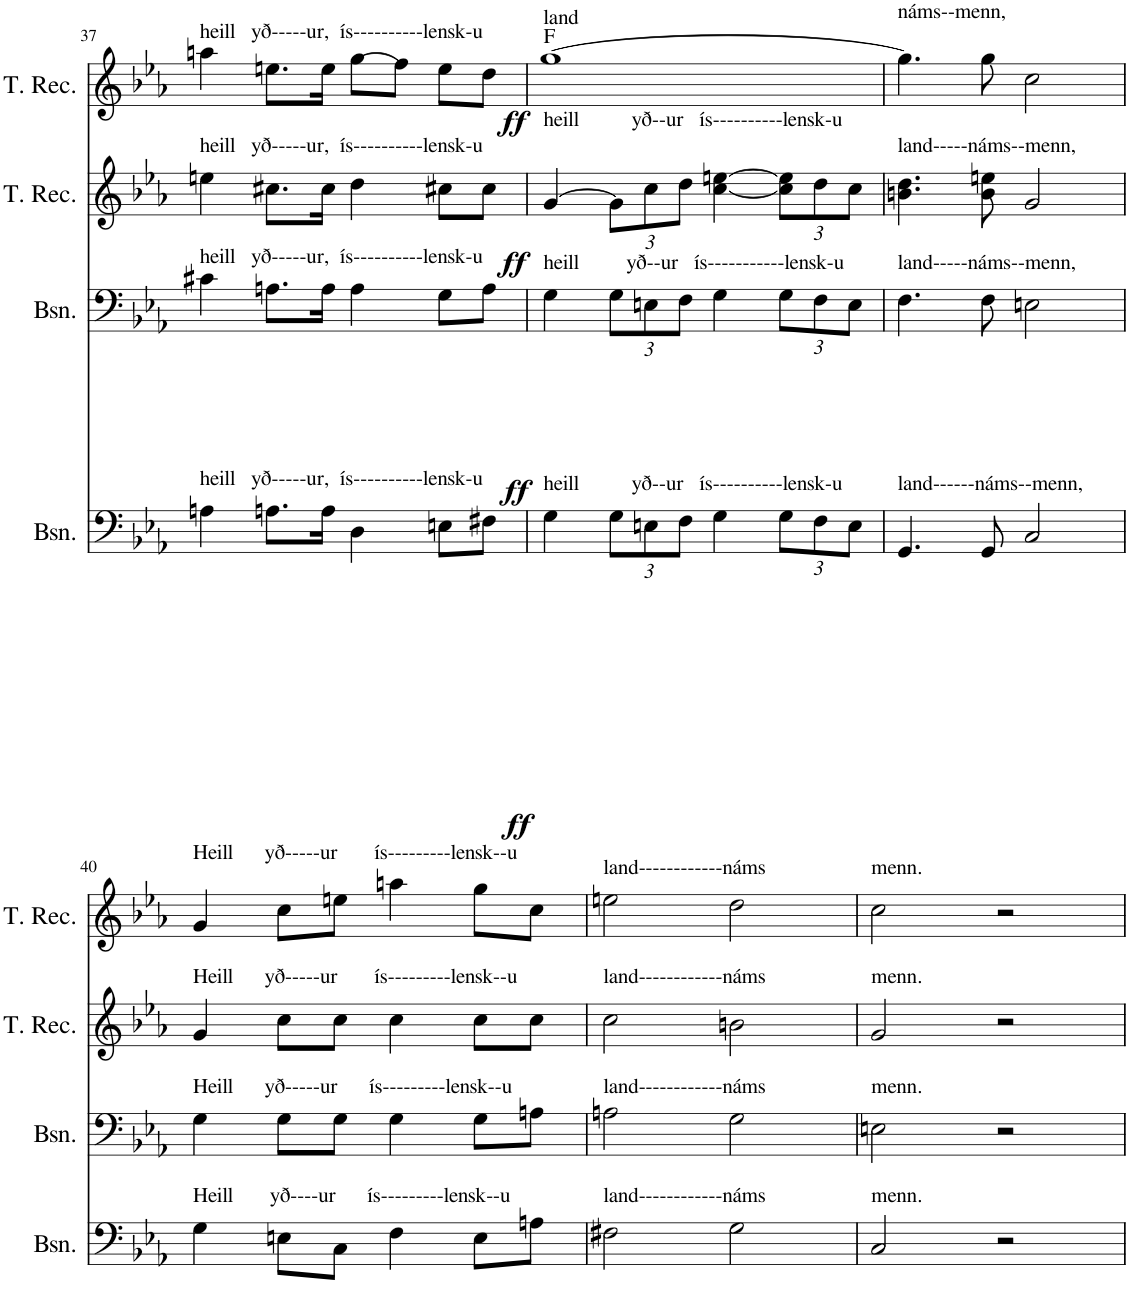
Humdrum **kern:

**kern	**dynam	**kern	**dynam	**kern	**dynam	**kern	**dynam
*part4	*part4	*part3	*part3	*part2	*part2	*part1	*part1
*staff4	*staff4	*staff3	*staff3	*staff2	*staff2	*staff1	*staff1
*I"Bassoon	*	*I"Bassoon	*	*I"Tenor Recorder	*	*I"Tenor Recorder	*
*I'Bsn.	*	*I'Bsn.	*	*I'T. Rec.	*	*I'T. Rec.	*
!!LO:PB:g=z
*clefF4	*	*clefF4	*	*clefG2	*	*clefG2	*
*k[b-e-a-]	*	*k[b-e-a-]	*	*k[b-e-a-]	*	*k[b-e-a-]	*
*M4/4	*	*M4/4	*	*M4/4	*	*M4/4	*
=37	=37	=37	=37	=37	=37	=37	=37
!	!	!	!	!	!	!LO:TX:a:t=heill   yð-----ur,  ís----------lensk-u	!
!	!	!	!	!LO:TX:a:t=heill   yð-----ur,  ís----------lensk-u	!	!	!
!	!	!LO:TX:a:t=heill   yð-----ur,  ís----------lensk-u	!	!	!	!	!
!LO:TX:a:t=heill   yð-----ur,  ís----------lensk-u	!	!	!	!	!	!	!
4An\	.	4c#X\	.	4een\	.	4aan\	.
8.An\L	.	8.An\L	.	8.cc#X\L	.	8.een\L	.
16A\Jk	.	16A\Jk	.	16cc#\Jk	.	16ee\Jk	.
4D\	.	4A\	.	4dd\	.	(8gg\L	.
.	.	.	.	.	.	8ff\J)	.
8En\L	.	8G\L	.	8cc#X\L	.	8ee\L	.
8F#X\J	.	8A\J	.	8cc#\J	.	8dd\J	.
=38	=38	=38	=38	=38	=38	=38	=38
!	!	!	!	!	!	!LO:TX:a:t=F	!
!	!	!	!	!	!	!LO:TX:a:t=land	!
!	!	!	!	!LO:TX:a:t=heill          yð--ur   ís----------lensk-u	!	!	!
!	!	!LO:TX:a:t=heill         yð--ur   ís-----------lensk-u	!	!	!	!	!
!LO:TX:a:t=heill          yð--ur   ís----------lensk-u	!	!	!	!	!	!	!
!	!LO:DY:b	!	!LO:DY:b	!	!LO:DY:b	!	!LO:DY:b
4G\	ff	4G\	ff	[4g/	ff	[1gg	ff
*Xbrackettup	*	*Xbrackettup	*	*Xbrackettup	*	*	*
12G\L	.	12G\L	.	12g\L]	.	.	.
12En\	.	12En\	.	12cc\	.	.	.
12F\J	.	12F\J	.	12dd\J	.	.	.
4G\	.	4G\	.	[4cc\ [4een\	.	.	.
12G\L	.	12G\L	.	12cc\] 12ee\]L	.	.	.
12F\	.	12F\	.	12dd\	.	.	.
12E\J	.	12E\J	.	12cc\J	.	.	.
=39	=39	=39	=39	=39	=39	=39	=39
!	!	!	!	!	!	!LO:TX:a:t=náms--menn,	!
!	!	!	!	!LO:TX:a:t=land-----náms--menn,	!	!	!
!	!	!LO:TX:a:t=land-----náms--menn,	!	!	!	!	!
!LO:TX:a:t=land------náms--menn,	!	!	!	!	!	!	!
4.GG/	.	4.F\	.	4.bn\ 4.dd\	.	4.gg\]	.
8GG/	.	8F\	.	8b\ 8een\	.	8gg\	.
2C/	.	2En\	.	2g/	.	2cc\	.
!!LO:LB:g=z
=40	=40	=40	=40	=40	=40	=40	=40
!	!	!	!	!	!	!LO:TX:a:t=Heill      yð-----ur       ís---------lensk--u	!
!	!	!	!	!LO:TX:a:t=Heill      yð-----ur       ís---------lensk--u	!	!	!
!	!	!LO:TX:a:t=Heill      yð-----ur      ís---------lensk--u	!	!	!	!	!
!LO:TX:a:t=Heill       yð----ur      ís---------lensk--u	!	!	!	!	!	!	!
4G\	.	4G\	.	4g/	.	4g/	.
8En\L	.	8G\L	.	8cc\L	.	8cc\L	.
8C\J	.	8G\J	.	8cc\J	.	8een\J	.
4F\	.	4G\	.	4cc\	.	4aan\	.
8E\L	.	8G\L	.	8cc\L	.	8gg\L	.
8An\J	.	8An\J	.	8cc\J	.	8cc\J	.
=41	=41	=41	=41	=41	=41	=41	=41
!	!	!	!	!	!	!LO:TX:a:t=land------------náms	!
!	!	!	!	!LO:TX:a:t=land------------náms	!	!	!
!	!	!LO:TX:a:t=land------------náms	!	!	!	!	!
!LO:TX:a:t=land------------náms	!	!	!	!	!	!	!
2F#X\	.	2An\	.	2cc\	.	2een\	.
2G\	.	2G\	.	2bn\	.	2dd\	.
=42	=42	=42	=42	=42	=42	=42	=42
!	!	!	!	!	!	!LO:TX:a:t=menn.	!
!	!	!	!	!LO:TX:a:t=menn.	!	!	!
!	!	!LO:TX:a:t=menn.	!	!	!	!	!
!LO:TX:a:t=menn.	!	!	!	!	!	!	!
2C/	.	2En\	.	2g/	.	2cc\	.
2r	.	2r	.	2r	.	2r	.
=	=	=	=	=	=	=	=
*-	*-	*-	*-	*-	*-	*-	*-
